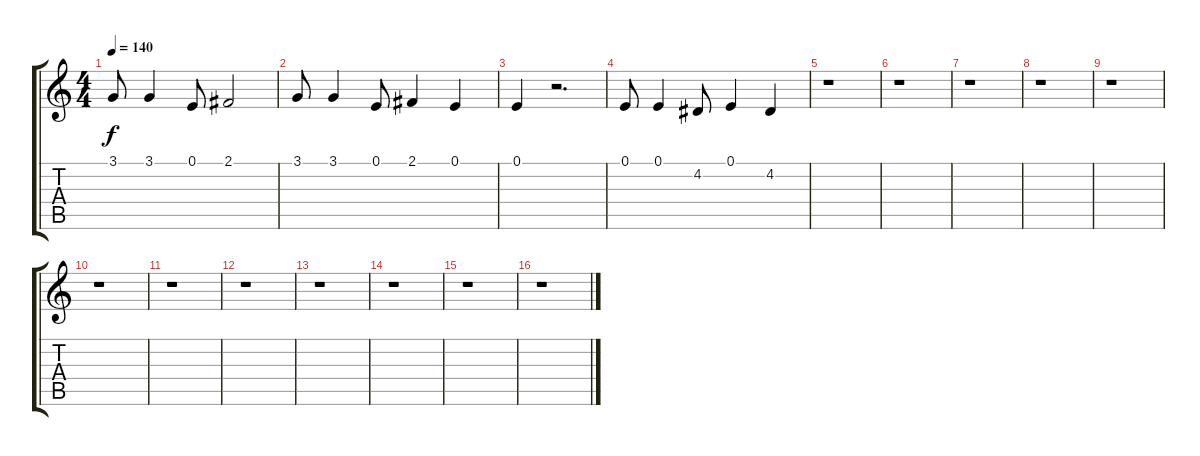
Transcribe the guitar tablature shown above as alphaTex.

\track "" {instrument flute}
\staff {score tabs}
\tuning (E4 B3 G3 D3 A2 E2) {hide}
\ts (4 4)
\tempo 140
\clef g2
\ks c
3.1.8{dy f} 3.1.4 0.1.8 2.1.2 |
3.1.8 3.1.4 0.1.8 2.1.4 0.1.4 |
0.1.4 r.2{d} |
0.1.8 0.1.4 4.2.8 0.1.4 4.2.4 |
r.1 |
r.1 |
r.1 |
r.1 |
r.1 |
r.1 |
r.1 |
r.1 |
r.1 |
r.1 |
r.1 |
r.1
